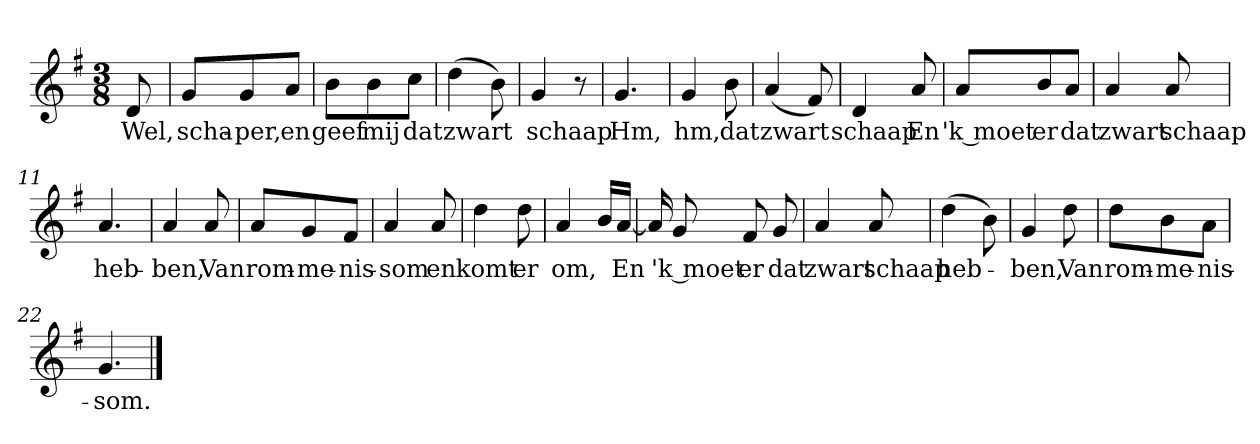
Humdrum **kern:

**kern	**text
*part1	*part1
*staff1	*staff1
*clefG2	*
*k[f#]	*
*G:	*
*M3/8	*
*MM120	*
=	=
8d	Wel,
=1	=1
8g/L	scha-
8g/	-per,
8a/J	en
=2	=2
8b\L	geef
8b\	mij
8cc\J	dat
=3	=3
(4dd	zwart
8b)	.
=4	=4
4g	schaap
8r	.
=5	=5
4.g	Hm,
=6	=6
4g	hm,
8b	dat
=7	=7
(4a	zwart
8f#)	.
=8	=8
4d	schaap
8a	En
=9	=9
8a/L	'k moet
8b/	er
8a/J	dat
=10	=10
4a	zwart
8a	schaap
=11	=11
4.a	heb-
=12	=12
4a	-ben,
8a	Van
=13	=13
8a/L	rom-
8g/	-me-
8f#/J	-nis-
=14	=14
4a	-som
8a	en
=15	=15
4dd	komt
8dd	er
=16	=16
4a	om,
16b/LL	.
[16a/JJ	En
=17	=17
16a]	.
8g	'k moet
8f#	er
8g	dat
=18	=18
4a	zwart
8a	schaap
=19	=19
(4dd	heb-
8b)	.
=20	=20
4g	-ben,
8dd	Van
=21	=21
8dd\L	rom-
8b\	-me-
8a\J	-nis-
=22	=22
4.g	-som.
==	==
*-	*-
